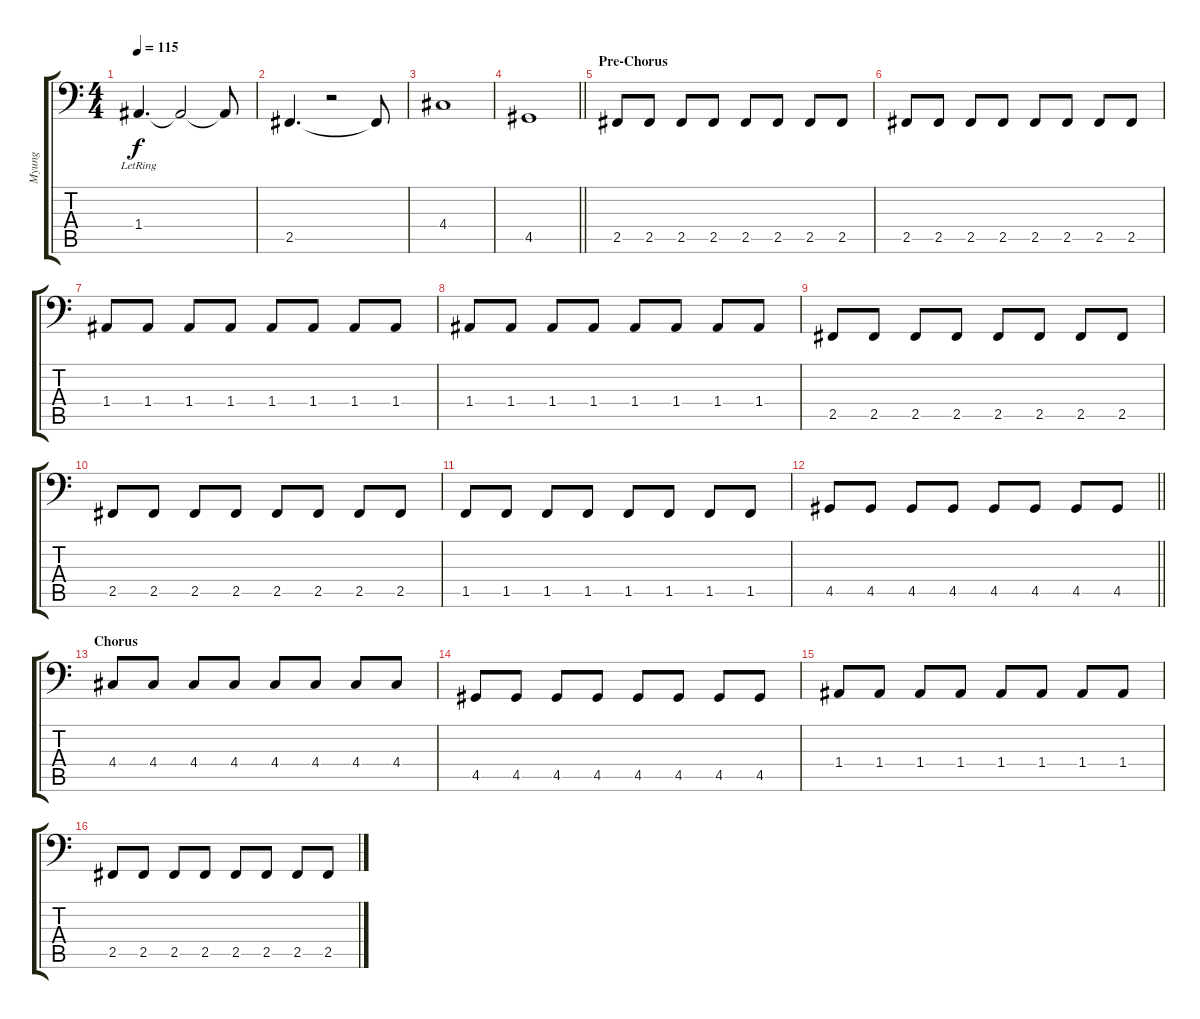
\track ("Myung" "Myung") {instrument electricbassfinger}
\staff {score tabs}
\tuning (C3 G2 D2 A1 E1 B0) {hide}
\ts (4 4)
\tempo 115
\clef f4
\ks c
1.4{lr}.4{d dy f} 1.4{t}.2 1.4{t}.8 |
2.5.4{d} r.2 2.5{t}.8 |
4.4.1 |
\barLineRight lightlight
4.5.1 |
\section ("" "Pre-Chorus")
2.5.8 2.5.8 2.5.8 2.5.8 2.5.8 2.5.8 2.5.8 2.5.8 |
2.5.8 2.5.8 2.5.8 2.5.8 2.5.8 2.5.8 2.5.8 2.5.8 |
1.4.8 1.4.8 1.4.8 1.4.8 1.4.8 1.4.8 1.4.8 1.4.8 |
1.4.8 1.4.8 1.4.8 1.4.8 1.4.8 1.4.8 1.4.8 1.4.8 |
2.5.8 2.5.8 2.5.8 2.5.8 2.5.8 2.5.8 2.5.8 2.5.8 |
2.5.8 2.5.8 2.5.8 2.5.8 2.5.8 2.5.8 2.5.8 2.5.8 |
1.5.8 1.5.8 1.5.8 1.5.8 1.5.8 1.5.8 1.5.8 1.5.8 |
\barLineRight lightlight
4.5.8 4.5.8 4.5.8 4.5.8 4.5.8 4.5.8 4.5.8 4.5.8 |
\section ("" "Chorus")
4.4.8 4.4.8 4.4.8 4.4.8 4.4.8 4.4.8 4.4.8 4.4.8 |
4.5.8 4.5.8 4.5.8 4.5.8 4.5.8 4.5.8 4.5.8 4.5.8 |
1.4.8 1.4.8 1.4.8 1.4.8 1.4.8 1.4.8 1.4.8 1.4.8 |
2.5.8 2.5.8 2.5.8 2.5.8 2.5.8 2.5.8 2.5.8 2.5.8
